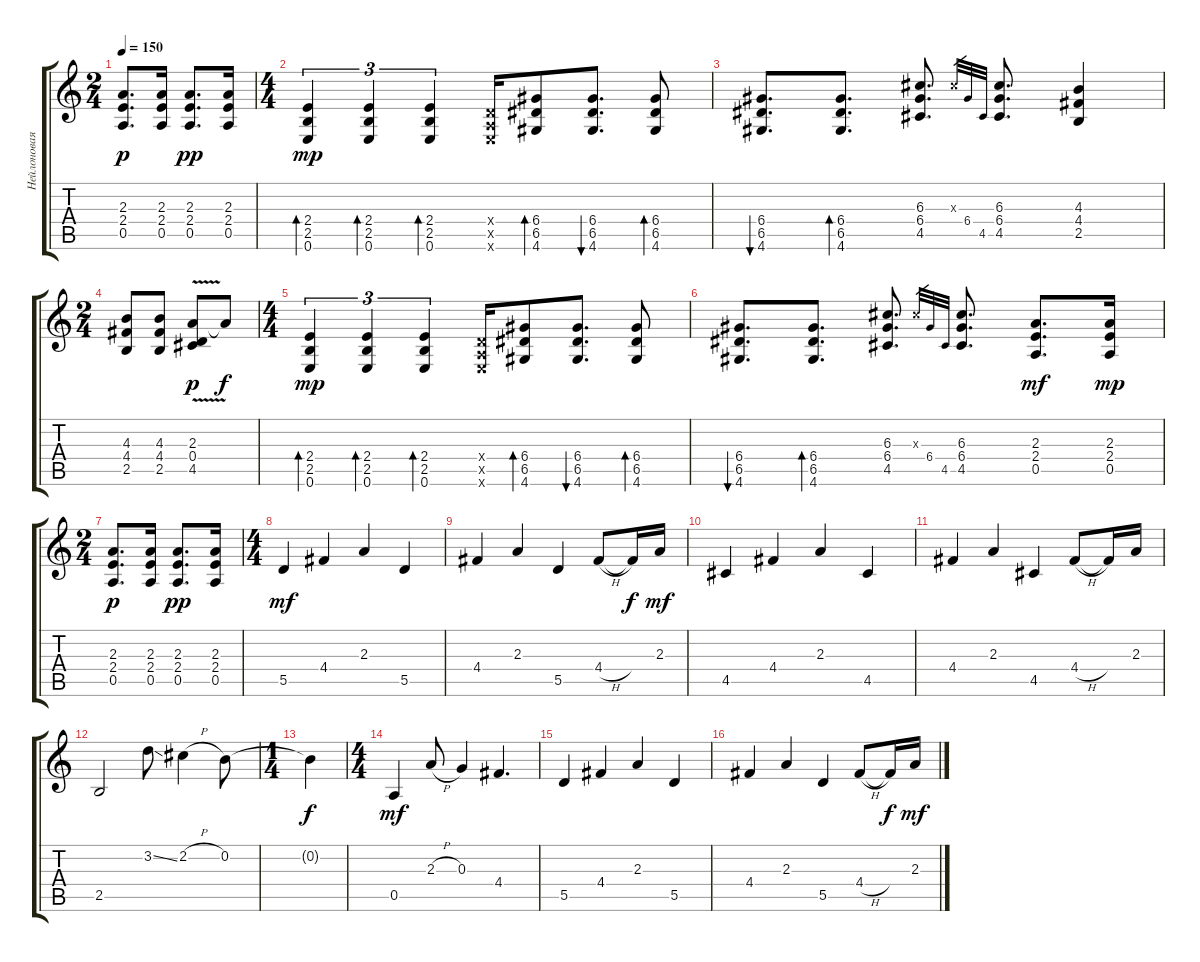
\track ("Нейлоновая  гитара с металлической 4-ой" "Нейлоновая") {instrument acousticguitarnylon}
\staff {score tabs}
\tuning (E4 B3 G3 D3 A2 E2) {hide}
\ts (2 4)
\tempo 150
\clef g2
\ks aminor
(2.3 2.4 0.5).8{d dy p} (2.3 2.4 0.5).16 (2.3 2.4 0.5).8{d dy pp} (2.3 2.4 0.5).16 |
\ts (4 4)
(2.4 2.5 0.6).4{tu (3 2) bd 60 dy mp instrument acousticguitarsteel} (2.4 2.5 0.6).4{tu (3 2) bd 60} (2.4 2.5 0.6).4{tu (3 2) bd 60} (0.4{x} 0.5{x} 0.6{x}).16 (6.4 6.5 4.6).8{bd 30} (6.4 6.5 4.6).8{d bu 30} (6.4 6.5 4.6).8{bd 30} |
(6.4 6.5 4.6).8{d bu 30} (6.4 6.5 4.6).8{d bd 30} (6.3 6.4 4.5).8{d} 6.3{x}.32{gr} 6.4.32{gr} 4.5.32{gr} (6.3 6.4 4.5).8{d} (4.3 4.4 2.5).4 |
\ts (2 4)
(4.3 4.4 2.5).8 (4.3 4.4 2.5).8 (2.3 0.4{v} 4.5).8{dy p} 2.3{t}.8{dy f} |
\ts (4 4)
(2.4 2.5 0.6).4{tu (3 2) bd 60 dy mp instrument acousticguitarsteel} (2.4 2.5 0.6).4{tu (3 2) bd 60} (2.4 2.5 0.6).4{tu (3 2) bd 60} (0.4{x} 0.5{x} 0.6{x}).16 (6.4 6.5 4.6).8{bd 30} (6.4 6.5 4.6).8{d bu 30} (6.4 6.5 4.6).8{bd 30} |
(6.4 6.5 4.6).8{d bu 30} (6.4 6.5 4.6).8{d bd 30} (6.3 6.4 4.5).8{d} 6.3{x}.32{gr} 6.4.32{gr} 4.5.32{gr} (6.3 6.4 4.5).8{d} (2.3 2.4 0.5).8{d dy mf} (2.3 2.4 0.5).16{dy mp} |
\ts (2 4)
(2.3 2.4 0.5).8{d dy p} (2.3 2.4 0.5).16 (2.3 2.4 0.5).8{d dy pp} (2.3 2.4 0.5).16 |
\ts (4 4)
5.5.4{dy mf} 4.4.4 2.3.4 5.5.4 |
4.4.4 2.3.4 5.5.4 4.4{h}.8 4.4{t}.16{dy f} 2.3.16{dy mf} |
4.5.4 4.4.4 2.3.4 4.5.4 |
4.4.4 2.3.4 4.5.4 4.4{h}.8 4.4{t}.16 2.3.16 |
2.5.2 3.2{ss}.8 2.2{h}.4 0.2.8 |
\ts (1 4)
0.2{t}.4{dy f} |
\ts (4 4)
0.5.4{dy mf} 2.3{h}.8 0.3.4 4.4.4{d} |
5.5.4 4.4.4 2.3.4 5.5.4 |
4.4.4 2.3.4 5.5.4 4.4{h}.8 4.4{t}.16{dy f} 2.3.16{dy mf}
